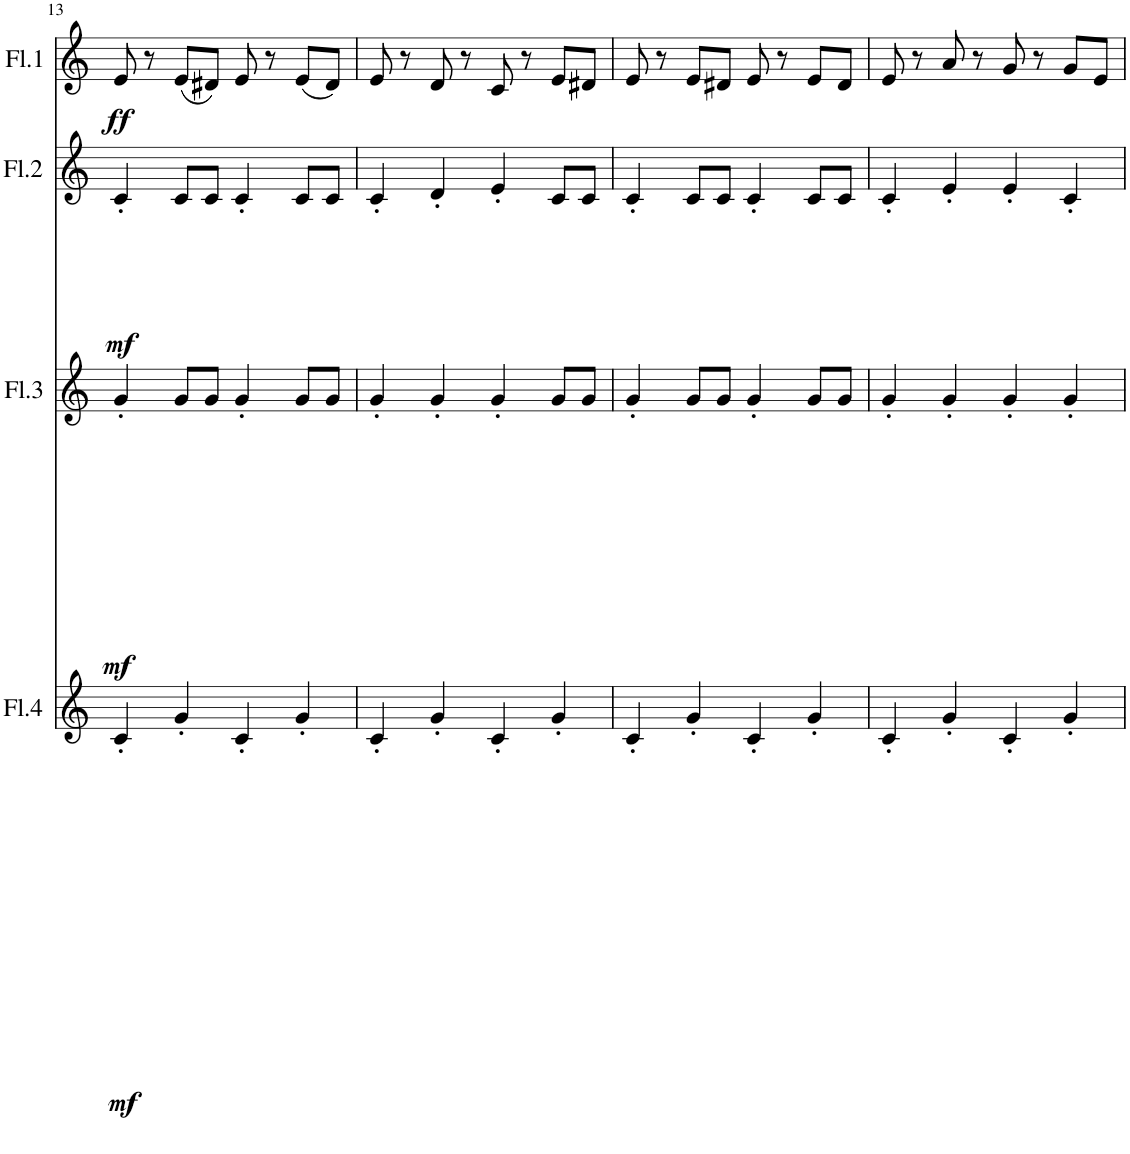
**kern	**dynam	**kern	**dynam	**kern	**dynam	**kern	**dynam
*part4	*part4	*part3	*part3	*part2	*part2	*part1	*part1
*staff4	*staff4	*staff3	*staff3	*staff2	*staff2	*staff1	*staff1
*I"Flauta 4	*	*I"Flauta 3	*	*I"Flauta 2	*	*I"Flauta 1	*
*I'Fl.4	*	*I'Fl.3	*	*I'Fl.2	*	*I'Fl.1	*
!!LO:PB:g=z
*clefG2	*	*clefG2	*	*clefG2	*	*clefG2	*
*k[]	*	*k[]	*	*k[]	*	*k[]	*
*M4/4	*	*M4/4	*	*M4/4	*	*M4/4	*
=13	=13	=13	=13	=13	=13	=13	=13
!	!LO:DY:b	!	!LO:DY:b	!	!LO:DY:b	!	!LO:DY:b
4c'/	mf	4g'/	mf	4c'/	mf	8e/	ff
.	.	.	.	.	.	8r	.
4g'/	.	8g/L	.	8c/L	.	(8e/L	.
.	.	8g/J	.	8c/J	.	8d#X/J)	.
4c'/	.	4g'/	.	4c'/	.	8e/	.
.	.	.	.	.	.	8r	.
4g'/	.	8g/L	.	8c/L	.	(8e/L	.
.	.	8g/J	.	8c/J	.	8d#/J)	.
=14	=14	=14	=14	=14	=14	=14	=14
4c'/	.	4g'/	.	4c'/	.	8e/	.
.	.	.	.	.	.	8r	.
4g'/	.	4g'/	.	4d'/	.	8d/	.
.	.	.	.	.	.	8r	.
4c'/	.	4g'/	.	4e'/	.	8c/	.
.	.	.	.	.	.	8r	.
4g'/	.	8g/L	.	8c/L	.	8e/L	.
.	.	8g/J	.	8c/J	.	8d#X/J	.
=15	=15	=15	=15	=15	=15	=15	=15
4c'/	.	4g'/	.	4c'/	.	8e/	.
.	.	.	.	.	.	8r	.
4g'/	.	8g/L	.	8c/L	.	8e/L	.
.	.	8g/J	.	8c/J	.	8d#X/J	.
4c'/	.	4g'/	.	4c'/	.	8e/	.
.	.	.	.	.	.	8r	.
4g'/	.	8g/L	.	8c/L	.	8e/L	.
.	.	8g/J	.	8c/J	.	8d#/J	.
=16	=16	=16	=16	=16	=16	=16	=16
4c'/	.	4g'/	.	4c'/	.	8e/	.
.	.	.	.	.	.	8r	.
4g'/	.	4g'/	.	4e'/	.	8a/	.
.	.	.	.	.	.	8r	.
4c'/	.	4g'/	.	4e'/	.	8g/	.
.	.	.	.	.	.	8r	.
4g'/	.	4g'/	.	4c'/	.	8g/L	.
.	.	.	.	.	.	8e/J	.
=	=	=	=	=	=	=	=
*-	*-	*-	*-	*-	*-	*-	*-
